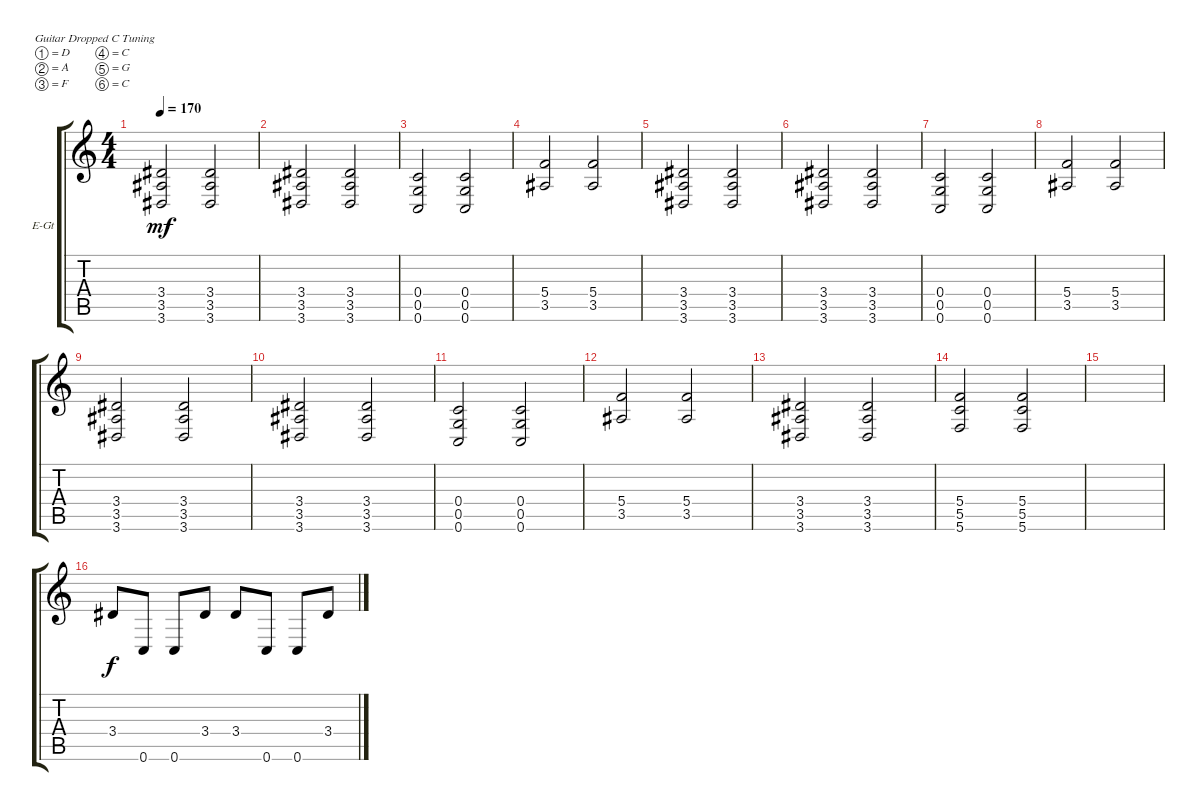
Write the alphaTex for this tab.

\bracketExtendMode groupsimilarinstruments
\firstSystemTrackNameOrientation horizontal
\otherSystemsTrackNameOrientation horizontal
\track ("Axmad" "E-Gt") {solo instrument distortionguitar}
\staff {score tabs}
\tuning (D4 A3 F3 C3 G2 C2)
\ts (4 4)
\tempo 170
\clef g2
\ks c
(3.6 3.5 3.4).2{dy mf} (3.4 3.5 3.6).2 |
(3.6 3.5 3.4).2 (3.4 3.5 3.6).2 |
(0.6 0.5 0.4).2 (0.4 0.5 0.6).2 |
(3.5 5.4).2 (3.5 5.4).2 |
(3.6 3.5 3.4).2 (3.4 3.5 3.6).2 |
(3.6 3.5 3.4).2 (3.4 3.5 3.6).2 |
(0.6 0.5 0.4).2 (0.4 0.5 0.6).2 |
(3.5 5.4).2 (3.5 5.4).2 |
(3.6 3.5 3.4).2 (3.4 3.5 3.6).2 |
(3.6 3.5 3.4).2 (3.4 3.5 3.6).2 |
(0.6 0.5 0.4).2 (0.4 0.5 0.6).2 |
(3.5 5.4).2 (3.5 5.4).2 |
(3.6 3.5 3.4).2 (3.4 3.5 3.6).2 |
(5.6 5.5 5.4).2 (5.5 5.4 5.6).2 |
|
3.4.8{dy f} 0.6.8 0.6.8 3.4.8 3.4.8 0.6.8 0.6.8 3.4.8
